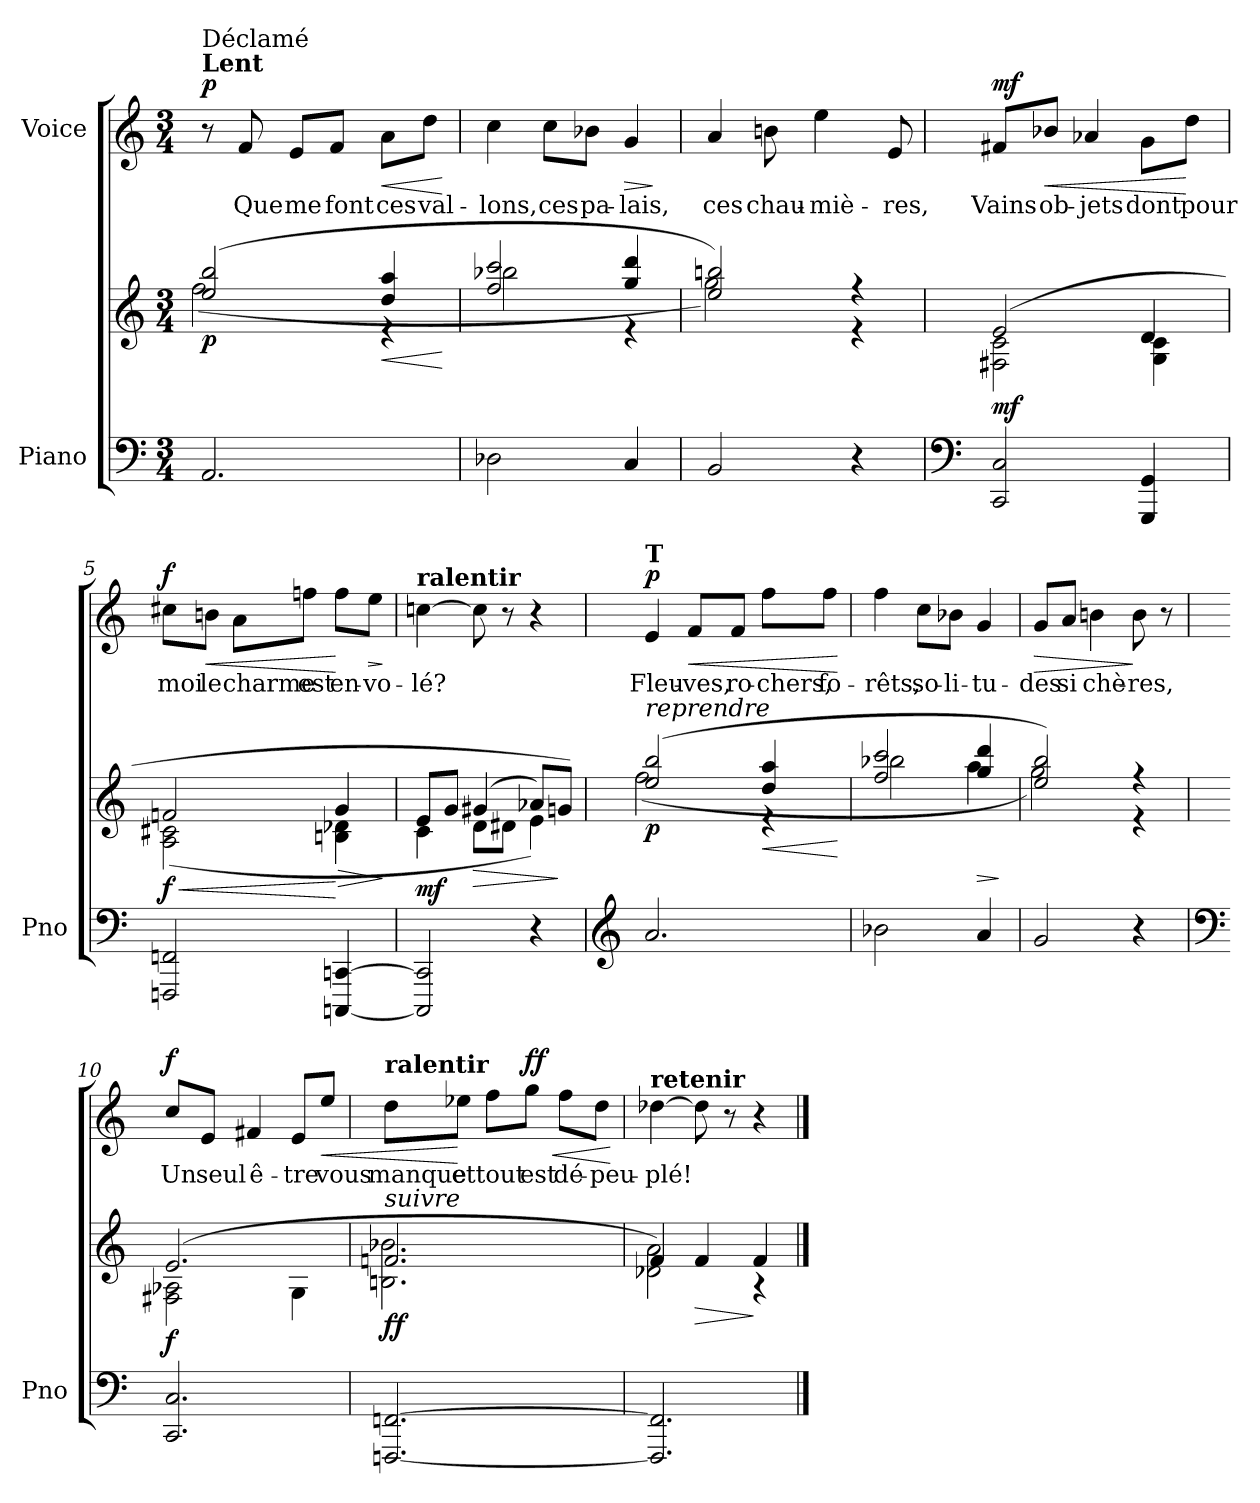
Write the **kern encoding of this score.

**kern	**kern	**dynam	**kern	**text	**dynam
*part2	*part2	*part2	*part1	*part1	*part1
*staff3	*staff2	*staff2/3	*staff1	*staff1	*staff1
*I"Piano	*	*	*I"Voice	*	*
*I'Pno	*	*	*	*	*
*clefF4	*clefG2	*	*clefG2	*	*
*k[]	*k[]	*	*k[]	*	*
*M3/4	*M3/4	*	*M3/4	*	*
=1	=1	=1	=1	=1	=1
*	*^	*	*	*	*
!	!	!	!	!LO:TX:a:B:t=Lent	!	!
!	!	!	!	!LO:TX:a:t=Déclamé	!	!
!	!	!	!LO:DY:b	!	!	!LO:DY:b
2.AA/	(2ee/ 2bb/	(2ff\	p	8r	.	p
!	!	!	!	!	!LO:LY:b	!
.	.	.	.	8f/	Que	.
!	!	!	!	!	!LO:LY:b	!
.	.	.	.	8e/L	me	.
!	!	!	!	!	!LO:LY:b	!
.	.	.	.	8f/J	font	.
!	!	!	!LO:HP:b	!	!LO:LY:b	!LO:HP:b
.	4dd/ 4aa/	4r	<	8a\L	ces	<
!	!	!	!	!	!LO:LY:b	!
.	.	.	.	8dd\J	val-	.
*	*v	*v	*	*	*	*
.	.	[	.	.	[
=2	=2	=2	=2	=2	=2
*	*^	*	*	*	*
!	!	!	!	!	!LO:LY:b	!
2D-X\	2ff/ 2ccc/	2bb-X\	.	4cc\	-lons,	.
!	!	!	!	!	!LO:LY:b	!
.	.	.	.	8cc\L	ces	.
!	!	!	!	!	!LO:LY:b	!
.	.	.	.	8b-X\J	pa-	.
!	!	!	!	!	!LO:LY:b	!LO:HP:b
4C/	4gg/ 4ddd/	4r	.	4g/	-lais,	>
*	*v	*v	*	*	*	*
.	.	.	.	.	]
=3	=3	=3	=3	=3	=3
*	*^	*	*	*	*
!	!	!	!	!	!LO:LY:b	!
2BB/	2ee/ 2bbni/)	2gg\)	.	4a/	ces	.
!	!	!	!	!	!LO:LY:b	!
.	.	.	.	8bni\	chau-	.
!	!	!	!	!	!LO:LY:b	!
.	.	.	.	4ee\	-miè-	.
4r	4r	4r	.	.	.	.
!	!	!	!	!	!LO:LY:b	!
.	.	.	.	8e/	-res,	.
=4	=4	=4	=4	=4	=4	=4
*clefF4	*	*	*	*	*	*
!	!	!	!LO:DY:b	!	!LO:LY:b	!LO:DY:b
2CC/ 2C/	(>2e/	2F#X\ 2c\	mf	8f#X/L	Vains	mf
!	!	!	!	!	!LO:LY:b	!LO:HP:b
.	.	.	.	8b-X/J	ob-	<
!	!	!	!	!	!LO:LY:b	!
.	.	.	.	4a-X/	-jets	.
!	!	!	!	!	!LO:LY:b	!
4GGG/ 4GG/	4d/	4G\ 4c\	.	8g\L	dont	.
!	!	!	!	!	!LO:LY:b	!
.	.	.	.	8dd\J	pour	[
!!LO:LB:g=z
=5	=5	=5	=5	=5	=5	=5
!	!	!	!LO:HP:b	!	!LO:LY:b	!
!	!	!	!LO:DY:n=1:b	!	!	!LO:DY:b
2FFFni/ 2FFni/	2fni/	(2A\ 2c#X\	< f	8cc#X\L	moi	f
!	!	!	!	!	!LO:LY:b	!LO:HP:b
.	.	.	.	8bni\J	le	<
!	!	!	!	!	!LO:LY:b	!
.	.	.	.	8a\L	charme	.
!	!	!	!	!	!LO:LY:b	!
.	.	.	.	8ffni\J	est	.
!	!	!	!LO:HP:n=1:b	!	!LO:LY:b	!
[4CCCn/ [4CCn/	4g/	4Bni\ 4d-X\	[ >	8ff\L	en-	[
!	!	!	!	!	!LO:LY:b	!LO:HP:b
.	.	.	.	8ee\J	-vo-	>
*	*v	*v	*	*	*	*
.	.	]	.	.	]
=6	=6	=6	=6	=6	=6
*	*^	*	*	*	*
!	!	!	!	!LO:TX:a:B:t=ralentir	!	!
!	!	!	!LO:DY:b	!	!LO:LY:b	!
2CCC/] 2CC/]	8e/L	4c\	mf	[4ccni\	-lé?	.
.	8g/J	.	.	.	.	.
!	!	!	!LO:HP:b	!	!	!
.	(>4g#X/	8d\L	>	8cc\]	.	.
.	.	8d#X\J	.	8r	.	.
4r	8a-X/L)	4e\)	.	4r	.	.
.	8gn/J)	.	]	.	.	.
=7	=7	=7	=7	=7	=7	=7
*clefG2	*	*	*	*	*	*
!	!	!	!	!LO:TX:a:B:t=T	!	!
!	!LO:TX:a:i:t=reprendre	!	!	!	!	!
!	!	!	!LO:DY:b	!	!LO:LY:b	!LO:DY:b
2.a/	(2ee/ 2bb/	(2ff\	p	4e/	Fleu-	p
!	!	!	!	!	!LO:LY:b	!LO:HP:b
.	.	.	.	8f/L	-ves,	<
!	!	!	!	!	!LO:LY:b	!
.	.	.	.	8f/J	ro-	.
!	!	!	!LO:HP:b	!	!LO:LY:b	!
.	4dd/ 4aa/	4r	<	8ff\L	-chers,	.
!	!	!	!	!	!LO:LY:b	!
.	.	.	.	8ff\J	fo-	.
*	*v	*v	*	*	*	*
.	.	[	.	.	[
=8	=8	=8	=8	=8	=8
*	*^	*	*	*	*
!	!	!	!	!	!LO:LY:b	!
2b-X\	2ff/ 2ccc/	2bb-X\	.	4ff\	-rêts,	.
!	!	!	!	!	!LO:LY:b	!
.	.	.	.	8cc\L	so-	.
!	!	!	!	!	!LO:LY:b	!
.	.	.	.	8b-X\J	-li-	.
!	!	!	!LO:HP:b	!	!LO:LY:b	!
4a/	4gg/ 4ddd/	4aa\	>	4g/	-tu-	.
*	*v	*v	*	*	*	*
.	.	]	.	.	.
!!LO:LB:g=z
=9	=9	=9	=9	=9	=9
*	*^	*	*	*	*
!	!	!	!	!	!LO:LY:b	!LO:HP:b
2g/	2ee/ 2bb/)	2gg\)	.	8g/L	-des	>
!	!	!	!	!	!LO:LY:b	!
.	.	.	.	8a/J	si	.
!	!	!	!	!	!LO:LY:b	!
.	.	.	.	4bni\	chè-	.
!	!	!	!	!	!LO:LY:b	!
4r	4r	4r	.	8b\	-res,	]
.	.	.	.	8r	.	.
=10	=10	=10	=10	=10	=10	=10
*clefF4	*	*	*	*	*	*
!	!	!	!LO:DY:b	!	!LO:LY:b	!LO:DY:b
2.CC/ 2.C/	(2.e/	2F#X\ 2A-X\	f	8cc/L	Un	f
!	!	!	!	!	!LO:LY:b	!
.	.	.	.	8e/J	seul	.
!	!	!	!	!	!LO:LY:b	!
.	.	.	.	4f#X/	ê-	.
!	!	!	!	!	!LO:LY:b	!
.	.	4G\	.	8e/L	-tre	.
!	!	!	!	!	!LO:LY:b	!LO:HP:b
.	.	.	.	8ee/J	vous	<
=11	=11	=11	=11	=11	=11	=11
!	!	!	!	!LO:TX:a:B:t=ralentir	!	!
!	!LO:TX:a:i:t=suivre	!	!	!	!	!
!	!	!	!LO:DY:b	!	!LO:LY:b	!
[2.FFFni/ [2.FFni/	2.fni/	2.Bn\ 2.b-X\	ff	8dd\L	manque	.
!	!	!	!	!	!LO:LY:b	!
.	.	.	.	8ee-X\J	et	[
!	!	!	!	!	!LO:LY:b	!
.	.	.	.	8ff\L	tout	.
!	!	!	!	!	!LO:LY:b	!LO:HP:b
!	!	!	!	!	!	!LO:DY:n=1:b
.	.	.	.	8gg\J	est	< ff
!	!	!	!	!	!LO:LY:b	!
.	.	.	.	8ff\L	dé-	.
!	!	!	!	!	!LO:LY:b	!
.	.	.	.	8dd\J	-peu-	.
*	*v	*v	*	*	*	*
.	.	.	.	.	[
=12	=12	=12	=12	=12	=12
*	*^	*	*	*	*
!	!	!	!	!LO:TX:a:B:t=retenir	!	!
!	!	!	!	!	!LO:LY:b	!
2.FFF/] 2.FF/]	4f/)	2d-X\ 2a\	.	[4dd-X\	-plé!	.
!	!	!	!LO:HP:b	!	!	!
.	4f/	.	>	8dd-\]	.	.
.	.	.	.	8r	.	.
.	4f/	4r	]	4r	.	.
*	*v	*v	*	*	*	*
==	==	==	==	==	==
*-	*-	*-	*-	*-	*-
